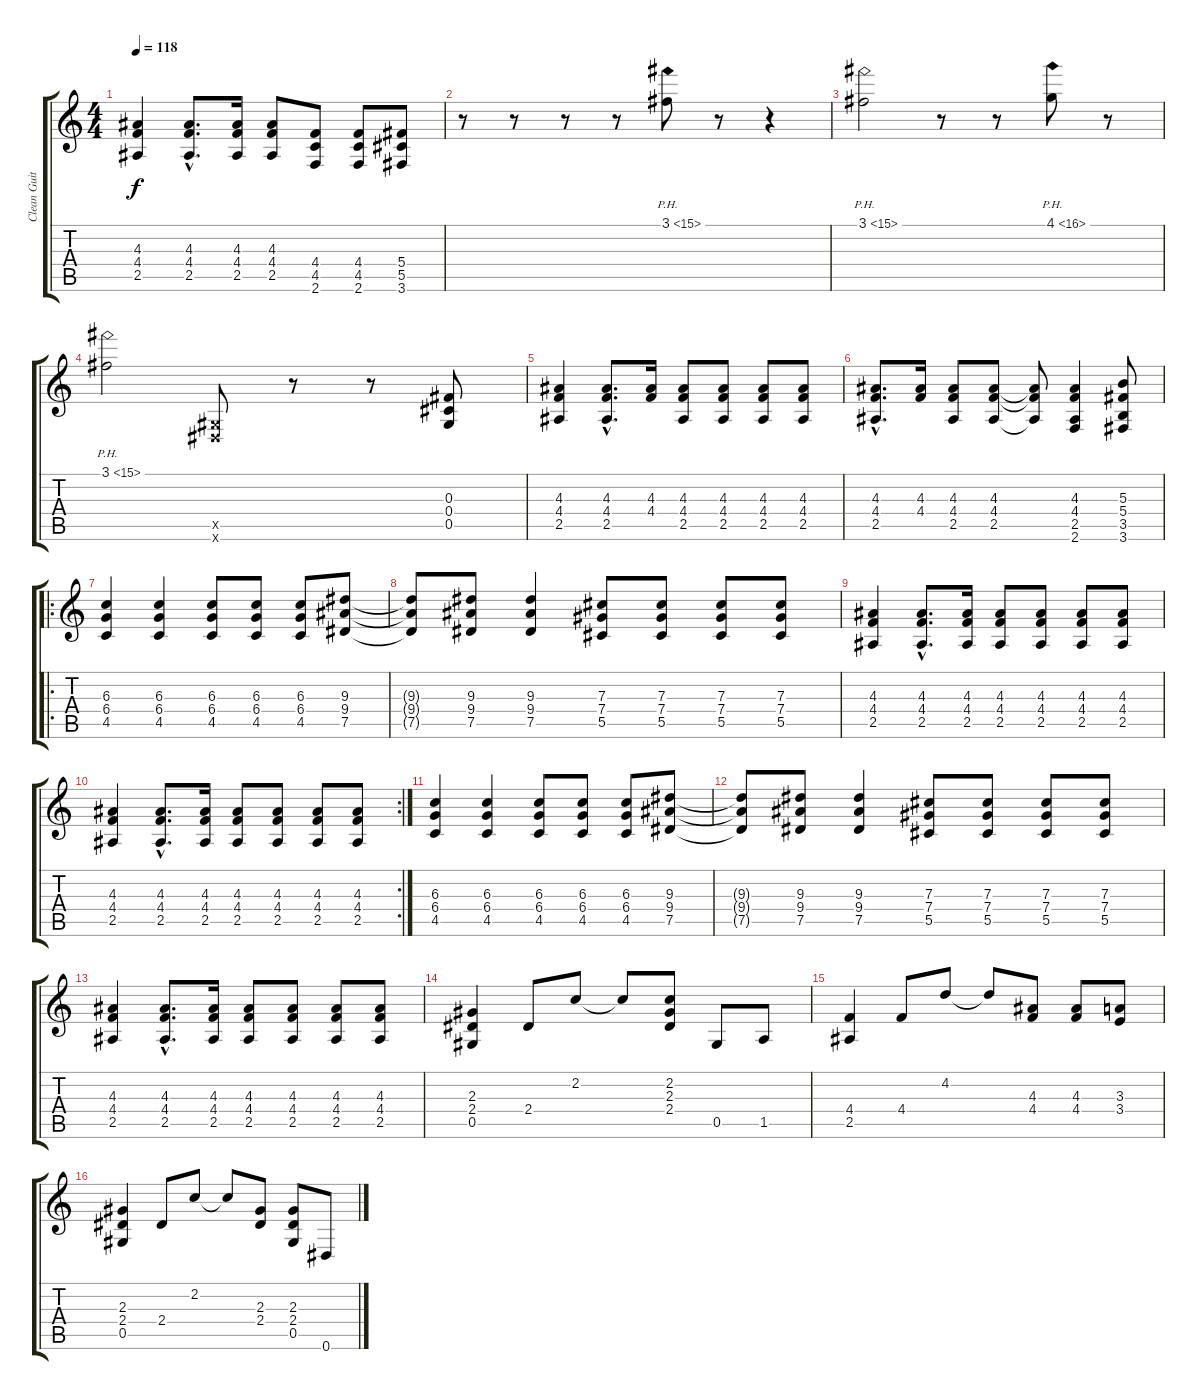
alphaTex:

\track ("Clean Guitar" "Clean Guit") {instrument electricguitarclean}
\staff {score tabs}
\tuning (Eb4 Bb3 Gb3 Db3 Ab2 Eb2) {hide}
\ts (4 4)
\tempo 118
\clef g2
\ks c
(4.3 4.4 2.5).4{dy f} (4.3{hac} 4.4{hac} 2.5{hac}).8{d} (4.3 4.4 2.5).16 (4.3 4.4 2.5).8 (4.4 4.5 2.6).8 (4.4 4.5 2.6).8 (5.4 5.5 3.6).8 |
r.8{instrument guitarharmonics} r.8 r.8 r.8 3.1{ph 12}.8 r.8 r.4 |
3.1{ph 12}.2 r.8 r.8 4.1{ph 12}.8 r.8 |
3.1{ph 12}.2 (0.5{x} 0.6{x}).8 r.8 r.8 (0.3 0.4 0.5).8 |
(4.3 4.4 2.5).4{instrument distortionguitar} (4.3{hac} 4.4{hac} 2.5{hac}).8{d} (4.3 4.4).16 (4.3 4.4 2.5).8 (4.3 4.4 2.5).8 (4.3 4.4 2.5).8 (4.3 4.4 2.5).8 |
(4.3{hac} 4.4{hac} 2.5{hac}).8{d} (4.3 4.4).16 (4.3 4.4 2.5).8 (4.3 4.4 2.5).8 (4.3{t} 4.4{t} 2.5{t}).8 (4.3 4.4 2.5 2.6).4 (5.3 5.4 3.5 3.6).8 |
\ro
(6.3 6.4 4.5).4{instrument overdrivenguitar} (6.3 6.4 4.5).4 (6.3 6.4 4.5).8 (6.3 6.4 4.5).8 (6.3 6.4 4.5).8 (9.3 9.4 7.5).8 |
(9.3{t} 9.4{t} 7.5{t}).8 (9.3 9.4 7.5).8 (9.3 9.4 7.5).4 (7.3 7.4 5.5).8 (7.3 7.4 5.5).8 (7.3 7.4 5.5).8 (7.3 7.4 5.5).8 |
(4.3 4.4 2.5).4 (4.3{hac} 4.4{hac} 2.5{hac}).8{d} (4.3 4.4 2.5).16 (4.3 4.4 2.5).8 (4.3 4.4 2.5).8 (4.3 4.4 2.5).8 (4.3 4.4 2.5).8 |
\rc 2
(4.3 4.4 2.5).4 (4.3{hac} 4.4{hac} 2.5{hac}).8{d} (4.3 4.4 2.5).16 (4.3 4.4 2.5).8 (4.3 4.4 2.5).8 (4.3 4.4 2.5).8 (4.3 4.4 2.5).8 |
(6.3 6.4 4.5).4{instrument overdrivenguitar} (6.3 6.4 4.5).4 (6.3 6.4 4.5).8 (6.3 6.4 4.5).8 (6.3 6.4 4.5).8 (9.3 9.4 7.5).8 |
(9.3{t} 9.4{t} 7.5{t}).8 (9.3 9.4 7.5).8 (9.3 9.4 7.5).4 (7.3 7.4 5.5).8 (7.3 7.4 5.5).8 (7.3 7.4 5.5).8 (7.3 7.4 5.5).8 |
(4.3 4.4 2.5).4 (4.3{hac} 4.4{hac} 2.5{hac}).8{d} (4.3 4.4 2.5).16 (4.3 4.4 2.5).8 (4.3 4.4 2.5).8 (4.3 4.4 2.5).8 (4.3 4.4 2.5).8 |
(2.3 2.4 0.5).4 2.4.8 2.2.8 2.2{t}.8 (2.2 2.3 2.4).8 0.5.8 1.5.8 |
(4.4 2.5).4 4.4.8 4.2.8 4.2{t}.8 (4.3 4.4).8 (4.3 4.4).8 (3.3 3.4).8 |
(2.3 2.4 0.5).4 2.4.8 2.2.8 2.2{t}.8 (2.3 2.4).8 (2.3 2.4 0.5).8 0.6.8
